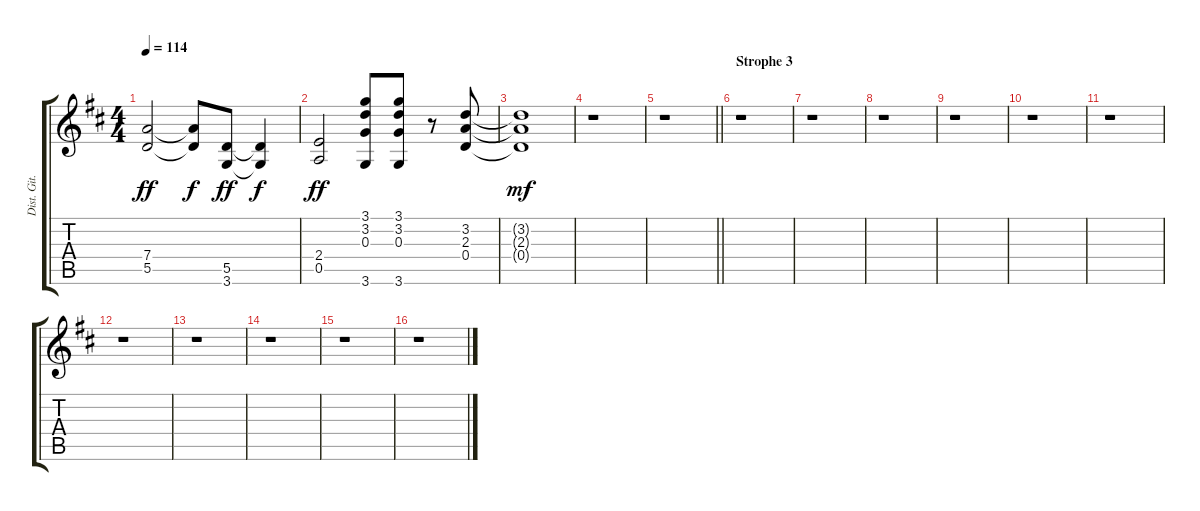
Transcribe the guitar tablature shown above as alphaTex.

\track ("Dist. Git. Fills" "Dist. Git.") {instrument distortionguitar}
\staff {score tabs}
\tuning (E4 B3 G3 D3 A2 E2) {hide}
\ts (4 4)
\tempo 114
\clef g2
\ks d
(7.4 5.5).2{dy ff} (7.4{t} 5.5{t}).8{dy f} (5.5 3.6).8{dy ff} (5.5{t} 3.6{t}).4{dy f} |
(2.4 0.5).2{dy ff} (3.1 3.2 0.3 3.6).8 (3.1 3.2 0.3 3.6).8 r.8 (3.2 2.3 0.4).8 |
(3.2{t} 2.3{t} 0.4{t}).1{dy mf} |
r.1 |
\barLineRight lightlight
r.1 |
\section ("" "Strophe 3")
r.1 |
r.1 |
r.1 |
r.1 |
r.1 |
r.1 |
r.1 |
r.1 |
r.1 |
r.1 |
r.1
